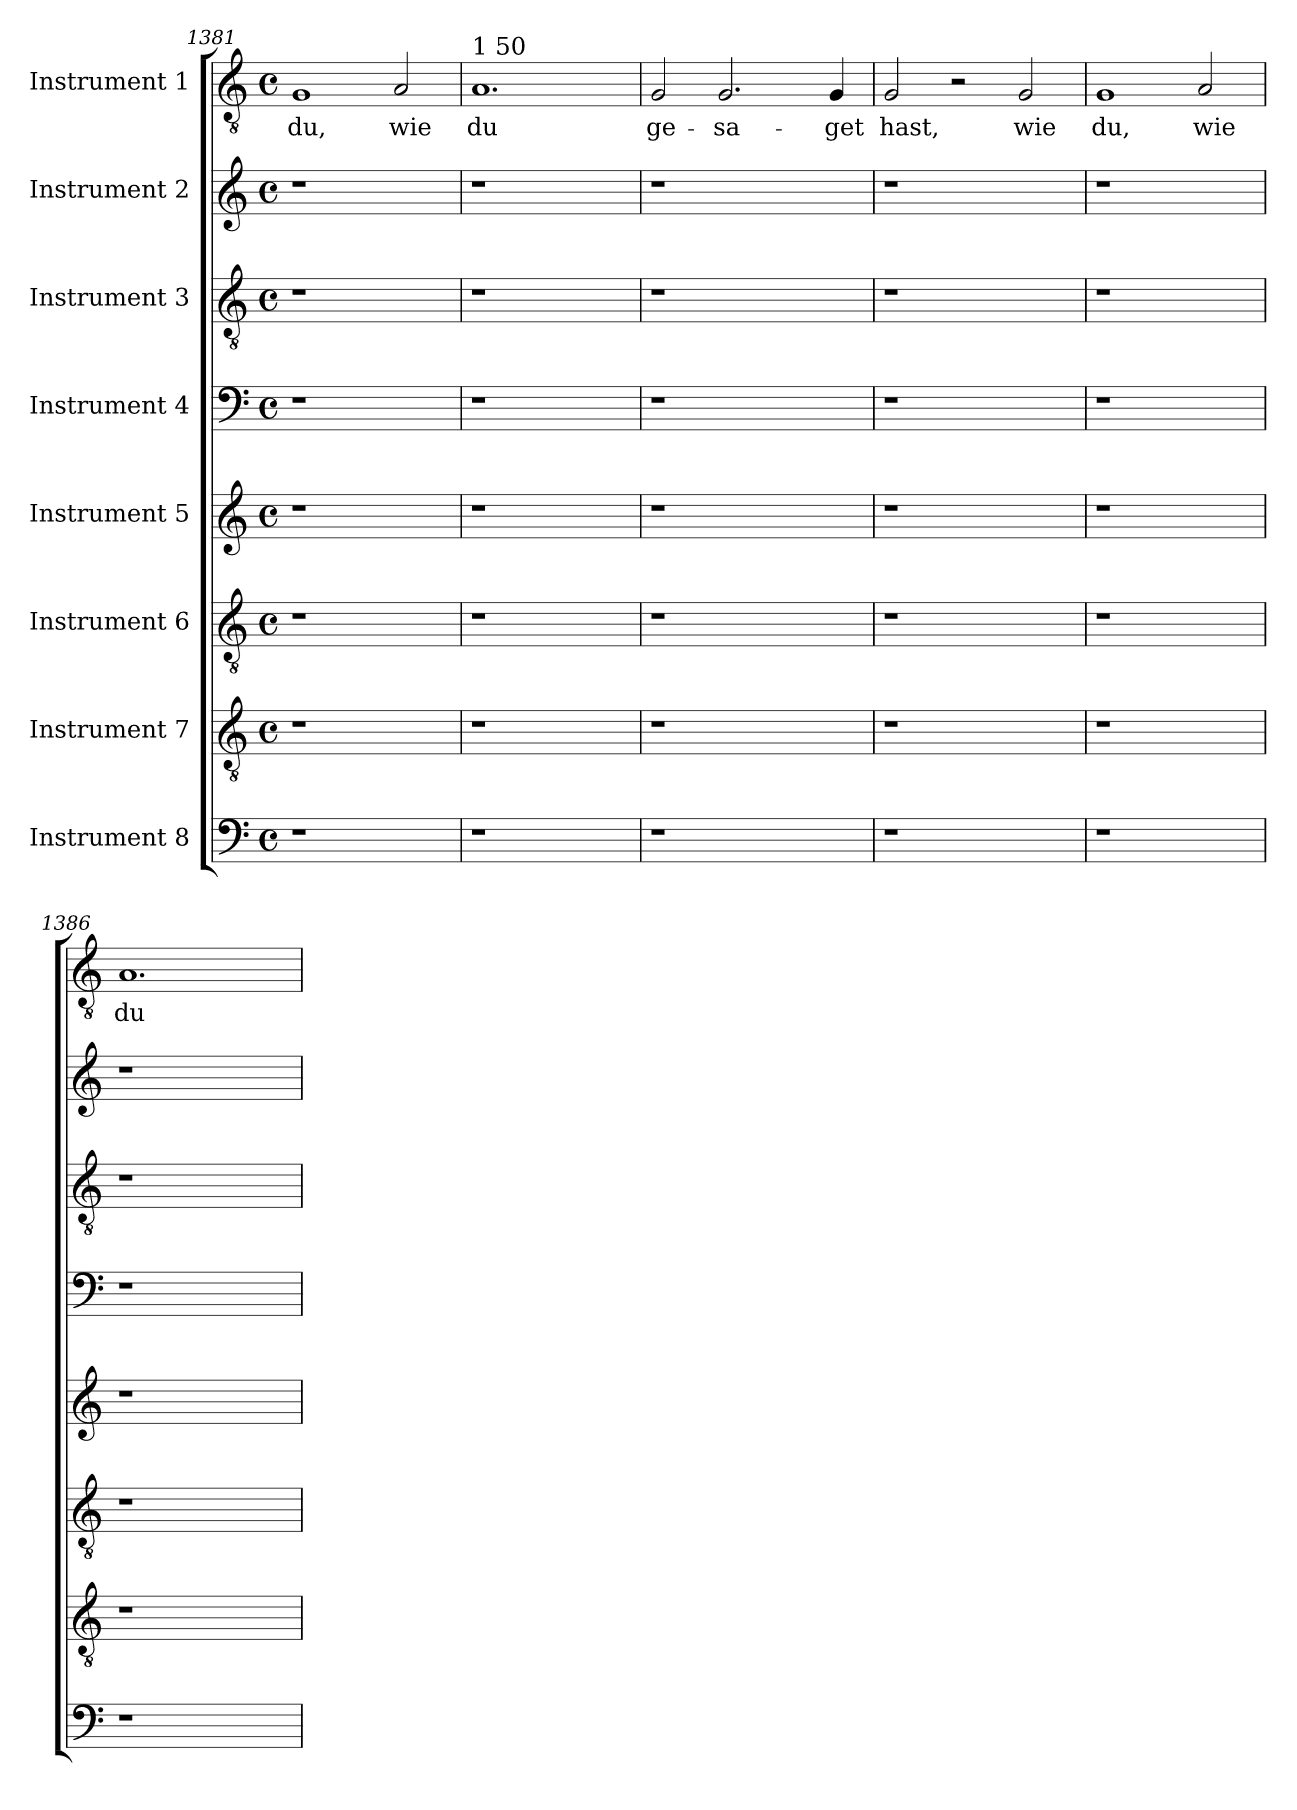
**kern	**kern	**kern	**kern	**kern	**kern	**kern	**kern	**text
*part8	*part7	*part6	*part5	*part4	*part3	*part2	*part1	*part1
*staff8	*staff7	*staff6	*staff5	*staff4	*staff3	*staff2	*staff1	*staff1
*I"Instrument 8	*I"Instrument 7	*I"Instrument 6	*I"Instrument 5	*I"Instrument 4	*I"Instrument 3	*I"Instrument 2	*I"Instrument 1	*
*clefF4	*clefGv2	*clefGv2	*clefG2	*clefF4	*clefGv2	*clefG2	*clefGv2	*
*M4/4	*M4/4	*M4/4	*M4/4	*M4/4	*M4/4	*M4/4	*M4/4	*
*met(c)	*met(c)	*met(c)	*met(c)	*met(c)	*met(c)	*met(c)	*met(c)	*
=1381	=1381	=1381	=1381	=1381	=1381	=1381	=1381	=1381
!	!	!	!	!	!	!	!	!LO:LY:b:cj
1r	1r	1r	1r	1r	1r	1r	1G	du,
!	!	!	!	!	!	!	!	!LO:LY:b:cj
2ryy	2ryy	2ryy	2ryy	2ryy	2ryy	2ryy	2A/	wie
!!LO:LB:g=z
=1382	=1382	=1382	=1382	=1382	=1382	=1382	=1382	=1382
!	!	!	!	!	!	!	!LO:TX:a:t=1 50	!
!	!	!	!	!	!	!	!	!LO:LY:b:cj
1r	1r	1r	1r	1r	1r	1r	1.A	du
2ryy	2ryy	2ryy	2ryy	2ryy	2ryy	2ryy	.	.
=1383	=1383	=1383	=1383	=1383	=1383	=1383	=1383	=1383
!	!	!	!	!	!	!	!	!LO:LY:b:cj
1r	1r	1r	1r	1r	1r	1r	2G/	ge-
!	!	!	!	!	!	!	!	!LO:LY:b:cj
.	.	.	.	.	.	.	2.G/	-sa-
2ryy	2ryy	2ryy	2ryy	2ryy	2ryy	2ryy	.	.
!	!	!	!	!	!	!	!	!LO:LY:b:cj
.	.	.	.	.	.	.	4G/	-get
=1384	=1384	=1384	=1384	=1384	=1384	=1384	=1384	=1384
!	!	!	!	!	!	!	!	!LO:LY:b:cj
1r	1r	1r	1r	1r	1r	1r	2G/	hast,
.	.	.	.	.	.	.	2r	.
!	!	!	!	!	!	!	!	!LO:LY:b:cj
2ryy	2ryy	2ryy	2ryy	2ryy	2ryy	2ryy	2G/	wie
=1385	=1385	=1385	=1385	=1385	=1385	=1385	=1385	=1385
!	!	!	!	!	!	!	!	!LO:LY:b:cj
1r	1r	1r	1r	1r	1r	1r	1G	du,
!	!	!	!	!	!	!	!	!LO:LY:b:cj
2ryy	2ryy	2ryy	2ryy	2ryy	2ryy	2ryy	2A/	wie
=1386	=1386	=1386	=1386	=1386	=1386	=1386	=1386	=1386
!	!	!	!	!	!	!	!	!LO:LY:b:cj
1r	1r	1r	1r	1r	1r	1r	1.A	du
2ryy	2ryy	2ryy	2ryy	2ryy	2ryy	2ryy	.	.
=	=	=	=	=	=	=	=	=
*-	*-	*-	*-	*-	*-	*-	*-	*-
